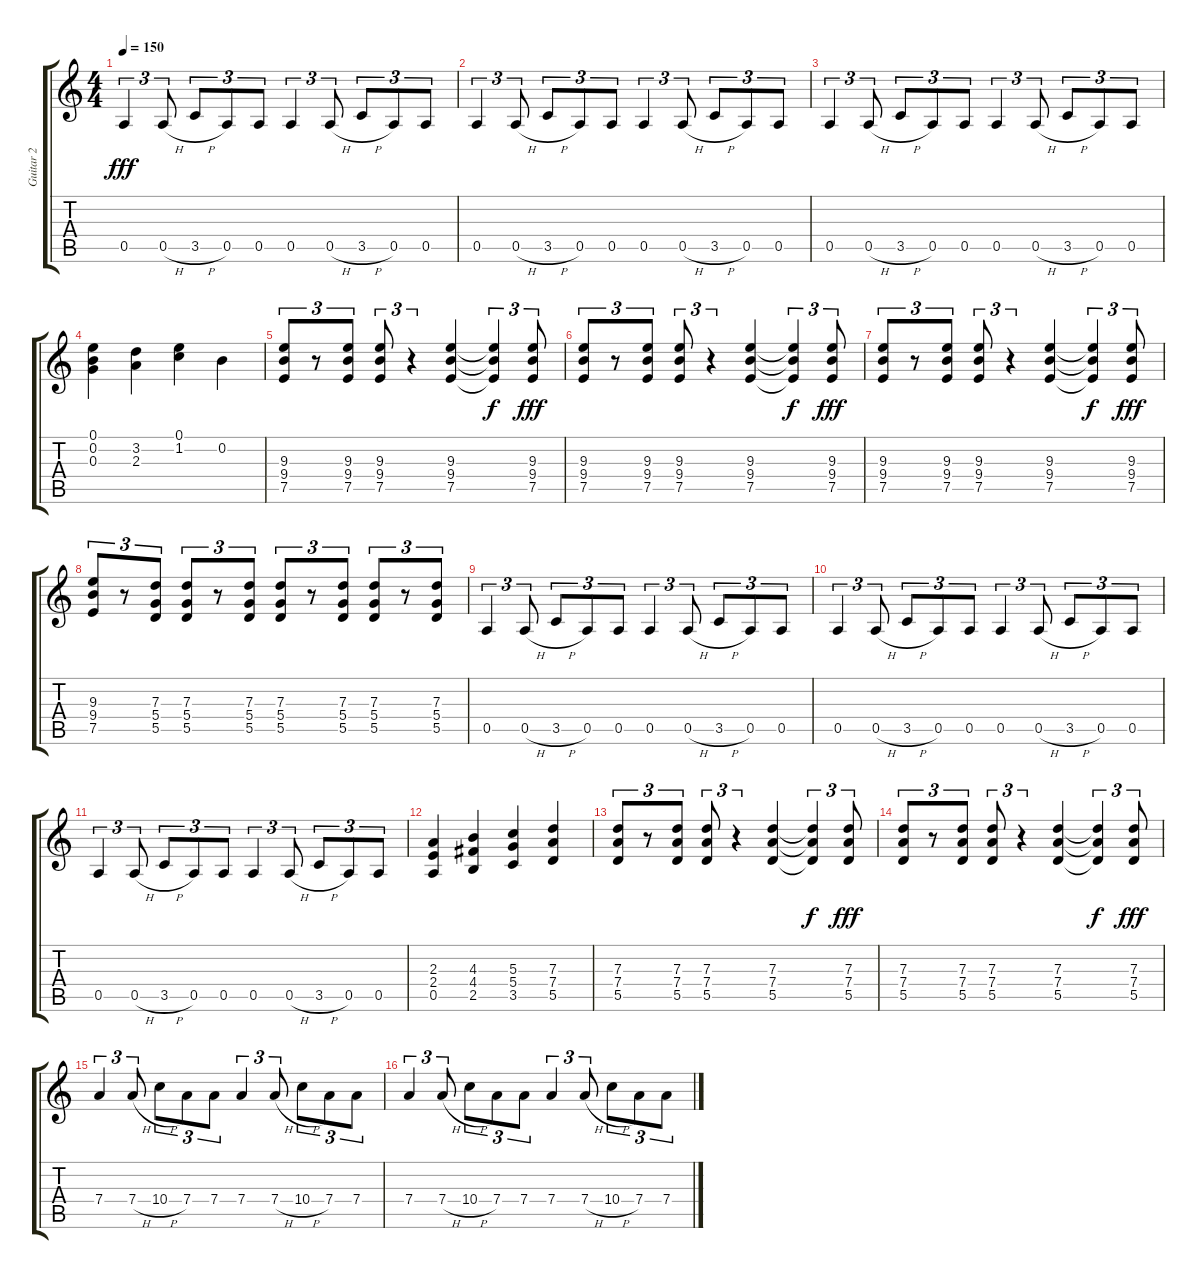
\track ("Guitar 2" "Guitar 2") {instrument distortionguitar}
\staff {score tabs}
\tuning (E4 B3 G3 D3 A2 E2) {hide}
\ts (4 4)
\tempo 150
\clef g2
\ks c
0.5.4{tu (3 2) dy fff} 0.5{h}.8{tu (3 2)} 3.5{h}.8{tu (3 2)} 0.5.8{tu (3 2)} 0.5.8{tu (3 2)} 0.5.4{tu (3 2)} 0.5{h}.8{tu (3 2)} 3.5{h}.8{tu (3 2)} 0.5.8{tu (3 2)} 0.5.8{tu (3 2)} |
0.5.4{tu (3 2)} 0.5{h}.8{tu (3 2)} 3.5{h}.8{tu (3 2)} 0.5.8{tu (3 2)} 0.5.8{tu (3 2)} 0.5.4{tu (3 2)} 0.5{h}.8{tu (3 2)} 3.5{h}.8{tu (3 2)} 0.5.8{tu (3 2)} 0.5.8{tu (3 2)} |
0.5.4{tu (3 2)} 0.5{h}.8{tu (3 2)} 3.5{h}.8{tu (3 2)} 0.5.8{tu (3 2)} 0.5.8{tu (3 2)} 0.5.4{tu (3 2)} 0.5{h}.8{tu (3 2)} 3.5{h}.8{tu (3 2)} 0.5.8{tu (3 2)} 0.5.8{tu (3 2)} |
(0.1 0.2 0.3).4 (3.2 2.3).4 (0.1 1.2).4 0.2.4 |
(9.3 9.4 7.5).8{tu (3 2)} r.8{tu (3 2)} (9.3 9.4 7.5).8{tu (3 2)} (9.3 9.4 7.5).8{tu (3 2)} r.4{tu (3 2)} (9.3 9.4 7.5).4 (9.3{t} 9.4{t} 7.5{t}).4{tu (3 2) dy f} (9.3 9.4 7.5).8{tu (3 2) dy fff} |
(9.3 9.4 7.5).8{tu (3 2)} r.8{tu (3 2)} (9.3 9.4 7.5).8{tu (3 2)} (9.3 9.4 7.5).8{tu (3 2)} r.4{tu (3 2)} (9.3 9.4 7.5).4 (9.3{t} 9.4{t} 7.5{t}).4{tu (3 2) dy f} (9.3 9.4 7.5).8{tu (3 2) dy fff} |
(9.3 9.4 7.5).8{tu (3 2)} r.8{tu (3 2)} (9.3 9.4 7.5).8{tu (3 2)} (9.3 9.4 7.5).8{tu (3 2)} r.4{tu (3 2)} (9.3 9.4 7.5).4 (9.3{t} 9.4{t} 7.5{t}).4{tu (3 2) dy f} (9.3 9.4 7.5).8{tu (3 2) dy fff} |
(9.3 9.4 7.5).8{tu (3 2)} r.8{tu (3 2)} (7.3 5.4 5.5).8{tu (3 2)} (7.3 5.4 5.5).8{tu (3 2)} r.8{tu (3 2)} (7.3 5.4 5.5).8{tu (3 2)} (7.3 5.4 5.5).8{tu (3 2)} r.8{tu (3 2)} (7.3 5.4 5.5).8{tu (3 2)} (7.3 5.4 5.5).8{tu (3 2)} r.8{tu (3 2)} (7.3 5.4 5.5).8{tu (3 2)} |
0.5.4{tu (3 2)} 0.5{h}.8{tu (3 2)} 3.5{h}.8{tu (3 2)} 0.5.8{tu (3 2)} 0.5.8{tu (3 2)} 0.5.4{tu (3 2)} 0.5{h}.8{tu (3 2)} 3.5{h}.8{tu (3 2)} 0.5.8{tu (3 2)} 0.5.8{tu (3 2)} |
0.5.4{tu (3 2)} 0.5{h}.8{tu (3 2)} 3.5{h}.8{tu (3 2)} 0.5.8{tu (3 2)} 0.5.8{tu (3 2)} 0.5.4{tu (3 2)} 0.5{h}.8{tu (3 2)} 3.5{h}.8{tu (3 2)} 0.5.8{tu (3 2)} 0.5.8{tu (3 2)} |
0.5.4{tu (3 2)} 0.5{h}.8{tu (3 2)} 3.5{h}.8{tu (3 2)} 0.5.8{tu (3 2)} 0.5.8{tu (3 2)} 0.5.4{tu (3 2)} 0.5{h}.8{tu (3 2)} 3.5{h}.8{tu (3 2)} 0.5.8{tu (3 2)} 0.5.8{tu (3 2)} |
(2.3 2.4 0.5).4 (4.3 4.4 2.5).4 (5.3 5.4 3.5).4 (7.3 7.4 5.5).4 |
(7.3 7.4 5.5).8{tu (3 2)} r.8{tu (3 2)} (7.3 7.4 5.5).8{tu (3 2)} (7.3 7.4 5.5).8{tu (3 2)} r.4{tu (3 2)} (7.3 7.4 5.5).4 (7.3{t} 7.4{t} 5.5{t}).4{tu (3 2) dy f} (7.3 7.4 5.5).8{tu (3 2) dy fff} |
(7.3 7.4 5.5).8{tu (3 2)} r.8{tu (3 2)} (7.3 7.4 5.5).8{tu (3 2)} (7.3 7.4 5.5).8{tu (3 2)} r.4{tu (3 2)} (7.3 7.4 5.5).4 (7.3{t} 7.4{t} 5.5{t}).4{tu (3 2) dy f} (7.3 7.4 5.5).8{tu (3 2) dy fff} |
7.4.4{tu (3 2)} 7.4{h}.8{tu (3 2)} 10.4{h}.8{tu (3 2)} 7.4.8{tu (3 2)} 7.4.8{tu (3 2)} 7.4.4{tu (3 2)} 7.4{h}.8{tu (3 2)} 10.4{h}.8{tu (3 2)} 7.4.8{tu (3 2)} 7.4.8{tu (3 2)} |
7.4.4{tu (3 2)} 7.4{h}.8{tu (3 2)} 10.4{h}.8{tu (3 2)} 7.4.8{tu (3 2)} 7.4.8{tu (3 2)} 7.4.4{tu (3 2)} 7.4{h}.8{tu (3 2)} 10.4{h}.8{tu (3 2)} 7.4.8{tu (3 2)} 7.4.8{tu (3 2)}
